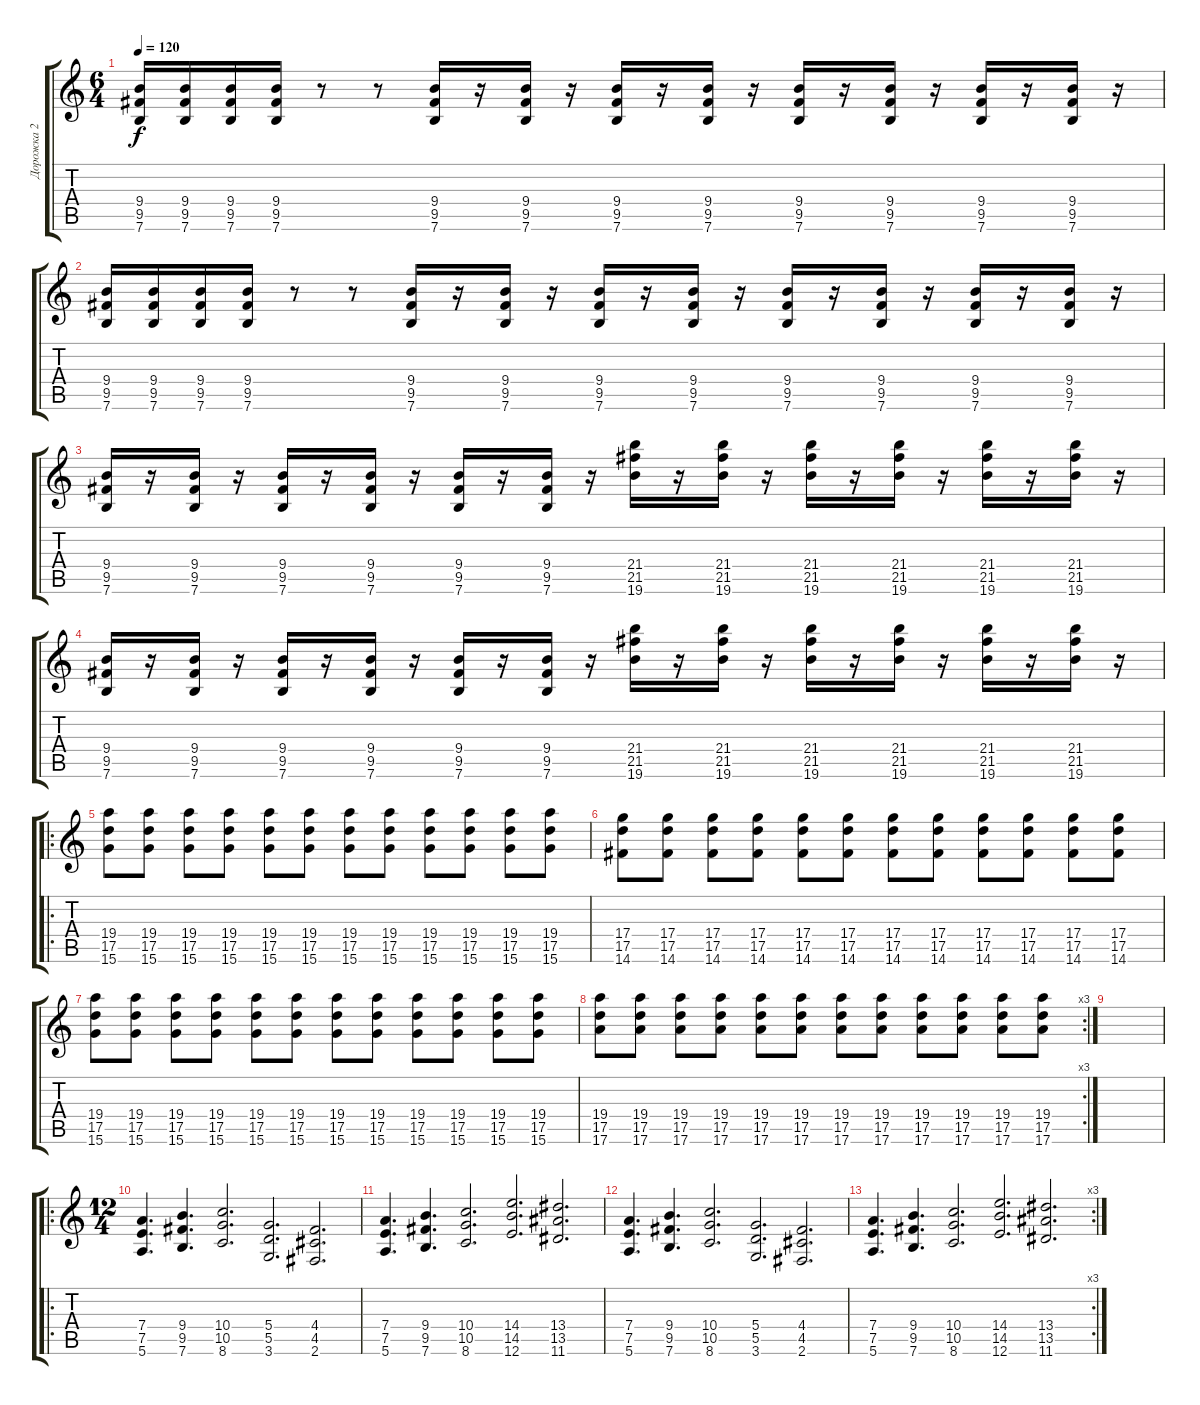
\track ("Дорожка 2" "Дорожка 2") {instrument overdrivenguitar}
\staff {score tabs}
\tuning (E4 B3 G3 D3 A2 E2) {hide}
\ts (6 4)
\tempo 120
\clef g2
\ks c
(9.4 9.5 7.6).16{dy f} (9.4 9.5 7.6).16 (9.4 9.5 7.6).16 (9.4 9.5 7.6).16 r.8 r.8 (9.4 9.5 7.6).16 r.16 (9.4 9.5 7.6).16 r.16 (9.4 9.5 7.6).16 r.16 (9.4 9.5 7.6).16 r.16 (9.4 9.5 7.6).16 r.16 (9.4 9.5 7.6).16 r.16 (9.4 9.5 7.6).16 r.16 (9.4 9.5 7.6).16 r.16 |
(9.4 9.5 7.6).16 (9.4 9.5 7.6).16 (9.4 9.5 7.6).16 (9.4 9.5 7.6).16 r.8 r.8 (9.4 9.5 7.6).16 r.16 (9.4 9.5 7.6).16 r.16 (9.4 9.5 7.6).16 r.16 (9.4 9.5 7.6).16 r.16 (9.4 9.5 7.6).16 r.16 (9.4 9.5 7.6).16 r.16 (9.4 9.5 7.6).16 r.16 (9.4 9.5 7.6).16 r.16 |
(9.4 9.5 7.6).16 r.16 (9.4 9.5 7.6).16 r.16 (9.4 9.5 7.6).16 r.16 (9.4 9.5 7.6).16 r.16 (9.4 9.5 7.6).16 r.16 (9.4 9.5 7.6).16 r.16 (21.4 21.5 19.6).16 r.16 (21.4 21.5 19.6).16 r.16 (21.4 21.5 19.6).16 r.16 (21.4 21.5 19.6).16 r.16 (21.4 21.5 19.6).16 r.16 (21.4 21.5 19.6).16 r.16 |
(9.4 9.5 7.6).16 r.16 (9.4 9.5 7.6).16 r.16 (9.4 9.5 7.6).16 r.16 (9.4 9.5 7.6).16 r.16 (9.4 9.5 7.6).16 r.16 (9.4 9.5 7.6).16 r.16 (21.4 21.5 19.6).16 r.16 (21.4 21.5 19.6).16 r.16 (21.4 21.5 19.6).16 r.16 (21.4 21.5 19.6).16 r.16 (21.4 21.5 19.6).16 r.16 (21.4 21.5 19.6).16 r.16 |
\ro
(19.4 17.5 15.6).8 (19.4 17.5 15.6).8 (19.4 17.5 15.6).8 (19.4 17.5 15.6).8 (19.4 17.5 15.6).8 (19.4 17.5 15.6).8 (19.4 17.5 15.6).8 (19.4 17.5 15.6).8 (19.4 17.5 15.6).8 (19.4 17.5 15.6).8 (19.4 17.5 15.6).8 (19.4 17.5 15.6).8 |
(17.4 17.5 14.6).8 (17.4 17.5 14.6).8 (17.4 17.5 14.6).8 (17.4 17.5 14.6).8 (17.4 17.5 14.6).8 (17.4 17.5 14.6).8 (17.4 17.5 14.6).8 (17.4 17.5 14.6).8 (17.4 17.5 14.6).8 (17.4 17.5 14.6).8 (17.4 17.5 14.6).8 (17.4 17.5 14.6).8 |
(19.4 17.5 15.6).8 (19.4 17.5 15.6).8 (19.4 17.5 15.6).8 (19.4 17.5 15.6).8 (19.4 17.5 15.6).8 (19.4 17.5 15.6).8 (19.4 17.5 15.6).8 (19.4 17.5 15.6).8 (19.4 17.5 15.6).8 (19.4 17.5 15.6).8 (19.4 17.5 15.6).8 (19.4 17.5 15.6).8 |
\rc 3
(19.4 17.5 17.6).8 (19.4 17.5 17.6).8 (19.4 17.5 17.6).8 (19.4 17.5 17.6).8 (19.4 17.5 17.6).8 (19.4 17.5 17.6).8 (19.4 17.5 17.6).8 (19.4 17.5 17.6).8 (19.4 17.5 17.6).8 (19.4 17.5 17.6).8 (19.4 17.5 17.6).8 (19.4 17.5 17.6).8 |
|
\ro
\ts (12 4)
(7.4 7.5 5.6).4{d} (9.4 9.5 7.6).4{d} (10.4 10.5 8.6).2{d} (5.4 5.5 3.6).2{d} (4.4 4.5 2.6).2{d} |
(7.4 7.5 5.6).4{d} (9.4 9.5 7.6).4{d} (10.4 10.5 8.6).2{d} (14.4 14.5 12.6).2{d} (13.4 13.5 11.6).2{d} |
(7.4 7.5 5.6).4{d} (9.4 9.5 7.6).4{d} (10.4 10.5 8.6).2{d} (5.4 5.5 3.6).2{d} (4.4 4.5 2.6).2{d} |
\rc 3
(7.4 7.5 5.6).4{d} (9.4 9.5 7.6).4{d} (10.4 10.5 8.6).2{d} (14.4 14.5 12.6).2{d} (13.4 13.5 11.6).2{d}
